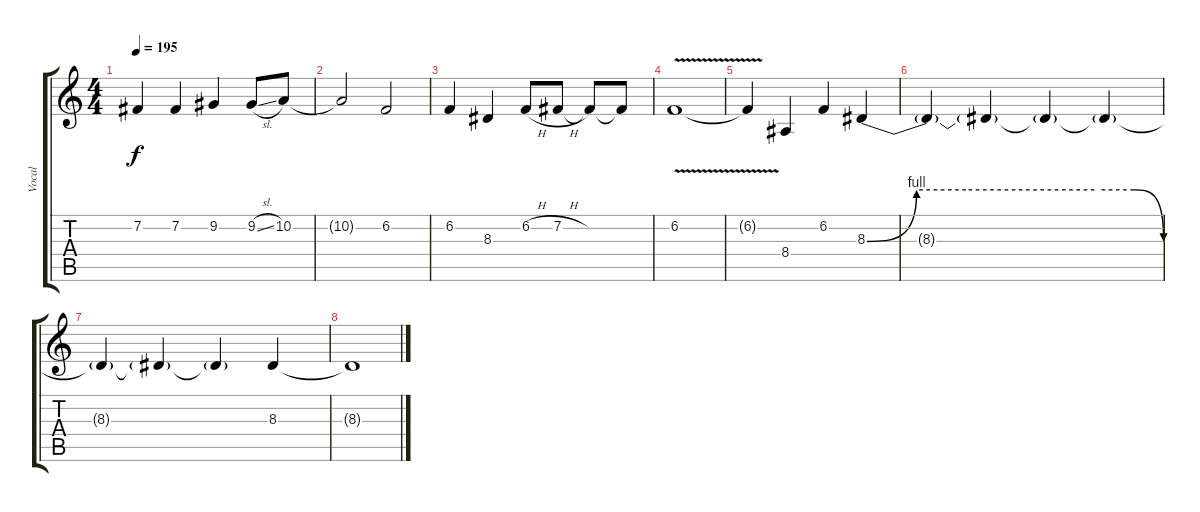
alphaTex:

\track ("Vocal" "Vocal") {instrument synthstrings1}
\staff {score tabs}
\tuning (E4 B3 G3 D3 A2 E2) {hide}
\ts (4 4)
\tempo 195
\clef g2
\ks c
7.2.4{dy f} 7.2.4 9.2.4 9.2{sl}.8 10.2.8 |
10.2{t}.2 6.2.2 |
6.2.4 8.3.4 6.2{h}.8 7.2{h}.8 7.2{t}.8 7.2{t}.8 |
6.2{v}.1 |
6.2{t}.4 8.4.4 6.2.4 8.3{be (custom 0 0 10 4 20 4 30 4 46 4 54 4 60 0)}.4 |
8.3{t}.4 8.3{t}.4 8.3{t}.4 8.3{t}.4 |
8.3{t}.4 8.3{t}.4 8.3{t}.4 8.3.4 |
8.3{t}.1
